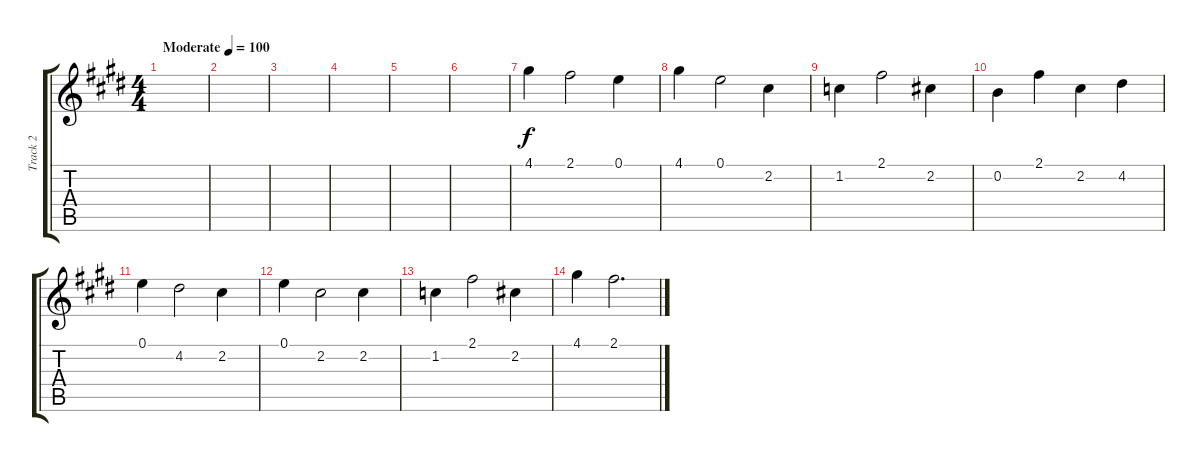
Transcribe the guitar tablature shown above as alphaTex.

\track ("Track 2" "Track 2") {instrument acousticguitarnylon}
\staff {score tabs}
\tuning (E4 B3 G3 D3 A2 E2) {hide}
\ts (4 4)
\tempo (100 "Moderate")
\clef g2
\ks e
|
|
|
|
|
|
4.1.4 2.1.2 0.1.4 |
4.1.4 0.1.2 2.2.4 |
1.2.4 2.1.2 2.2.4 |
0.2.4 2.1.4 2.2.4 4.2.4 |
0.1.4 4.2.2 2.2.4 |
0.1.4 2.2.2 2.2.4 |
1.2.4 2.1.2 2.2.4 |
4.1.4 2.1.2{d}
